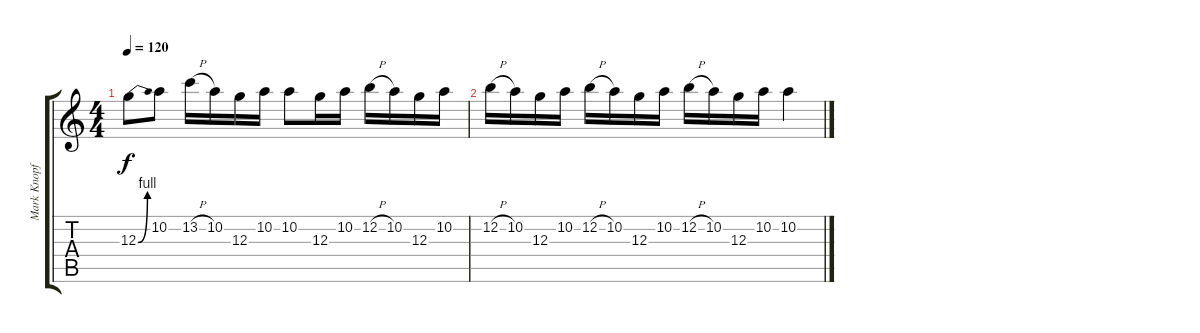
\track ("Mark Knopfler" "Mark Knopf") {instrument overdrivenguitar}
\staff {score tabs}
\tuning (E4 B3 G3 D3 A2 E2) {hide}
\ts (4 4)
\tempo 120
\clef g2
\ks c
12.3{be (bend 0 0 60 4)}.8{dy f} 10.2.8 13.2{h}.16 10.2.16 12.3.16 10.2.16 10.2.8 12.3.16 10.2.16 12.2{h}.16 10.2.16 12.3.16 10.2.16 |
12.2{h}.16 10.2.16 12.3.16 10.2.16 12.2{h}.16 10.2.16 12.3.16 10.2.16 12.2{h}.16 10.2.16 12.3.16 10.2.16 10.2.4
